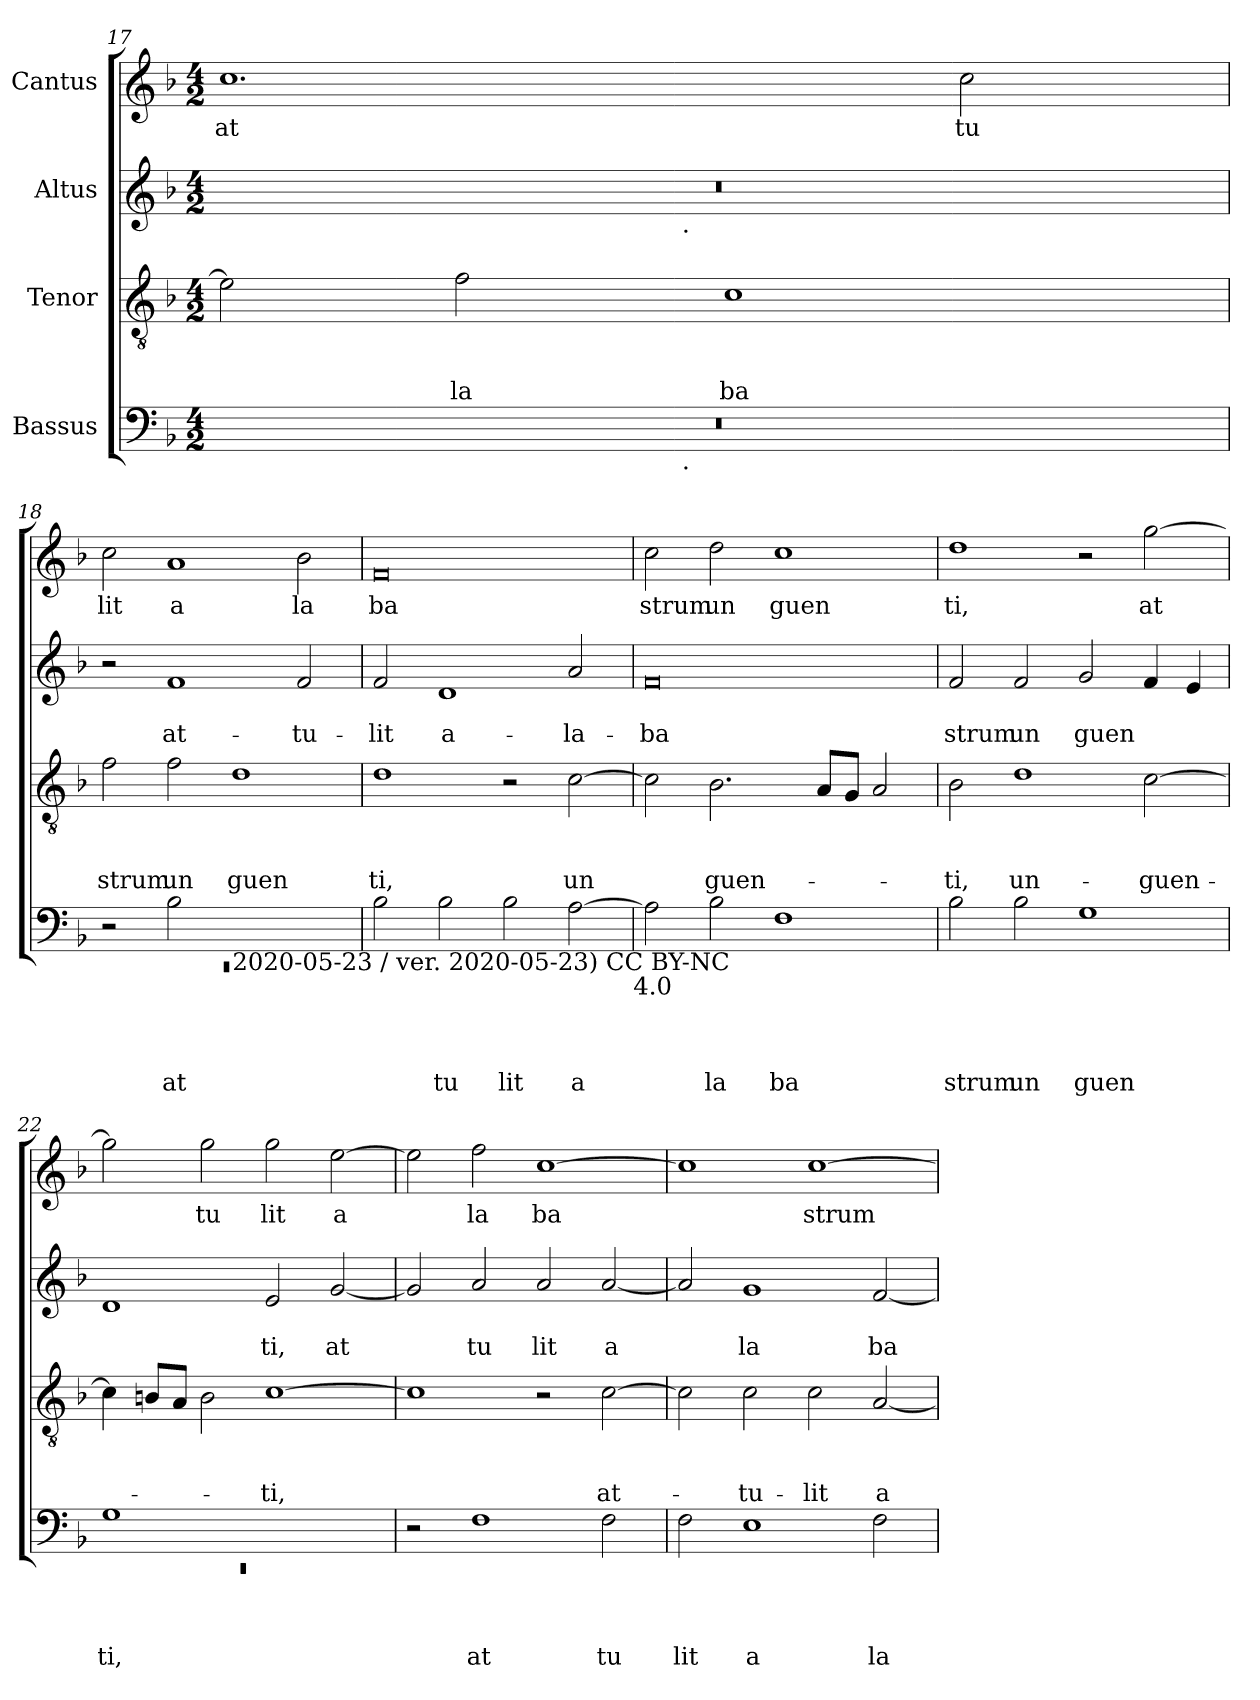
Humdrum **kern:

**kern	**text	**text	**text	**text	**kern	**text	**text	**text	**kern	**text	**text	**kern	**text
*part4	*part4	*part4	*part4	*part4	*part3	*part3	*part3	*part3	*part2	*part2	*part2	*part1	*part1
*staff4	*staff4	*staff4	*staff4	*staff4	*staff3	*staff3	*staff3	*staff3	*staff2	*staff2	*staff2	*staff1	*staff1
*I"Bassus	*	*	*	*	*I"Tenor	*	*	*	*I"Altus	*	*	*I"Cantus	*
*clefF4	*	*	*	*	*clefGv2	*	*	*	*clefG2	*	*	*clefG2	*
*k[b-]	*	*	*	*	*k[b-]	*	*	*	*k[b-]	*	*	*k[b-]	*
*F:	*	*	*	*	*F:	*	*	*	*F:	*	*	*F:	*
*M4/2	*	*	*	*	*M4/2	*	*	*	*M4/2	*	*	*M4/2	*
=17	=17	=17	=17	=17	=17	=17	=17	=17	=17	=17	=17	=17	=17
!	!	!	!	!	!	!	!	!	!	!	!	!	!LO:LY:b
*^	*	*	*	*	*	*	*	*	*^	*	*	*	*
0r	2ryy	.	.	.	.	2e\]	.	.	.	0r	2ryy	.	.	1.cc	at
!	!	!	!	!	!	!	!	!	!LO:LY:b	!	!	!	!	!	!
.	4...ryy	.	.	.	.	2f\	.	.	la	.	4...ryy	.	.	.	.
!	!	!	!	!	!	!	!	!	!	!	!LO:TX:b:t=.	!	!	!	!
!	!LO:TX:b:t=.	!	!	!	!	!	!	!	!	!	!	!	!	!	!
.	1ryy	.	.	.	.	.	.	.	.	.	1ryy	.	.	.	.
!	!	!	!	!	!	!	!	!	!LO:LY:b	!	!	!	!	!	!
.	.	.	.	.	.	1c	.	.	ba	.	.	.	.	.	.
!	!	!	!	!	!	!	!	!	!	!	!	!	!	!	!LO:LY:b
.	.	.	.	.	.	.	.	.	.	.	.	.	.	2cc\	tu
.	32ryy	.	.	.	.	.	.	.	.	.	32ryy	.	.	.	.
=18	=18	=18	=18	=18	=18	=18	=18	=18	=18	=18	=18	=18	=18	=18	=18
!	!LO:N:vis=1	!	!	!	!	!	!	!	!LO:LY:b	!	!	!	!	!	!LO:LY:b
*	*^	*	*	*	*	*	*	*	*	*v	*v	*	*	*	*
0ryy	0rEE	2r	.	.	.	.	2f\	.	.	strum	2r	.	.	2cc\	lit
!	!	!	!	!	!	!LO:LY:b	!	!	!	!LO:LY:b	!	!	!LO:LY:b	!	!LO:LY:b
.	.	2B-\	.	.	.	at	2f\	.	.	un	1f	.	at-	1a	a
!	!	!LO:TX:b:t=2020-05-23 / ver. 2020-05-23) CC BY-NC	!	!	!	!	!	!	!	!	!	!	!	!	!
!	!	!	!	!	!	!	!	!	!	!LO:LY:b	!	!	!	!	!
.	.	1ryy	.	.	.	.	1d	.	.	guen	.	.	.	.	.
!	!	!	!	!	!	!	!	!	!	!	!	!	!LO:LY:b	!	!LO:LY:b
.	.	.	.	.	.	.	.	.	.	.	2f/	.	-tu-	2b-\	la
*v	*v	*v	*	*	*	*	*	*	*	*	*	*	*	*	*
=19	=19	=19	=19	=19	=19	=19	=19	=19	=19	=19	=19	=19	=19
!	!	!	!	!	!	!	!	!LO:LY:b	!	!	!LO:LY:b	!	!LO:LY:b
2B-\	.	.	.	.	1d	.	.	ti,	2f/	.	-lit	0f	ba
!	!	!	!	!LO:LY:b	!	!	!	!	!	!	!LO:LY:b	!	!
2B-\	.	.	.	tu	.	.	.	.	1d	.	a-	.	.
!	!	!	!	!LO:LY:b	!	!	!	!	!	!	!	!	!
2B-\	.	.	.	lit	2r	.	.	.	.	.	.	.	.
!	!	!	!	!LO:LY:b	!	!	!	!LO:LY:b	!	!	!LO:LY:b	!	!
[>2A\	.	.	.	a	[>2c\	.	.	un	2a/	.	-la-	.	.
!LO:TX:b:t=4.0	!	!	!	!	!	!	!	!	!	!	!	!	!
!!LO:PB:g=z
=20	=20	=20	=20	=20	=20	=20	=20	=20	=20	=20	=20	=20	=20
!	!	!	!	!	!	!	!	!	!	!	!LO:LY:b	!	!LO:LY:b
2A\]	.	.	.	.	2c\]	.	.	.	0f	.	-ba	2cc\	strum
!	!	!	!	!LO:LY:b	!	!	!	!LO:LY:b	!	!	!	!	!LO:LY:b
2B-\	.	.	.	la	2.B-\	.	.	guen-	.	.	.	2dd\	un
!	!	!	!	!LO:LY:b	!	!	!	!	!	!	!	!	!LO:LY:b
1F	.	.	.	ba	.	.	.	.	.	.	.	1cc	guen
.	.	.	.	.	8A/L	.	.	.	.	.	.	.	.
.	.	.	.	.	8G/J	.	.	.	.	.	.	.	.
.	.	.	.	.	2A/	.	.	.	.	.	.	.	.
=21	=21	=21	=21	=21	=21	=21	=21	=21	=21	=21	=21	=21	=21
!	!	!	!	!LO:LY:b	!	!	!	!LO:LY:b	!	!	!LO:LY:b	!	!LO:LY:b
2B-\	.	.	.	strum	2B-\	.	.	-ti,	2f/	.	strum	1dd	ti,
!	!	!	!	!LO:LY:b	!	!	!	!LO:LY:b	!	!	!LO:LY:b	!	!
2B-\	.	.	.	un	1d	.	.	un-	2f/	.	un	.	.
!	!	!	!	!LO:LY:b	!	!	!	!	!	!	!LO:LY:b	!	!
1G	.	.	.	guen	.	.	.	.	2g/	.	guen	2r	.
!	!	!	!	!	!	!	!	!LO:LY:b	!	!	!	!	!LO:LY:b
.	.	.	.	.	[>2c\	.	.	-guen-	4f/	.	.	[>2gg\	at
.	.	.	.	.	.	.	.	.	4e/	.	.	.	.
=22	=22	=22	=22	=22	=22	=22	=22	=22	=22	=22	=22	=22	=22
*^	*	*	*	*	*	*	*	*	*	*	*	*	*
!	!LO:N:vis=1	!	!	!	!LO:LY:b	!	!	!	!	!	!	!	!	!
1G	0rEE	.	.	.	ti,	4c\]	.	.	.	1d	.	.	2gg\]	.
.	.	.	.	.	.	8B/L	.	.	.	.	.	.	.	.
.	.	.	.	.	.	8A/J	.	.	.	.	.	.	.	.
!	!	!	!	!	!	!	!	!	!	!	!	!	!	!LO:LY:b
.	.	.	.	.	.	2B\	.	.	.	.	.	.	2gg\	tu
!	!	!	!	!	!	!	!	!	!LO:LY:b	!	!	!LO:LY:b	!	!LO:LY:b
1ryy	.	.	.	.	.	[>1c	.	.	-ti,	2e/	.	ti,	2gg\	lit
!	!	!	!	!	!	!	!	!	!	!	!	!LO:LY:b	!	!LO:LY:b
.	.	.	.	.	.	.	.	.	.	[<2g/	.	at	[>2ee\	a
*v	*v	*	*	*	*	*	*	*	*	*	*	*	*	*
=23	=23	=23	=23	=23	=23	=23	=23	=23	=23	=23	=23	=23	=23
2r	.	.	.	.	1c]	.	.	.	2g/]	.	.	2ee\]	.
!	!	!	!	!LO:LY:b	!	!	!	!	!	!	!LO:LY:b	!	!LO:LY:b
1F	.	.	.	at	.	.	.	.	2a/	.	tu	2ff\	la
!	!	!	!	!	!	!	!	!	!	!	!LO:LY:b	!	!LO:LY:b
.	.	.	.	.	2r	.	.	.	2a/	.	lit	[>1cc	ba
!	!	!	!	!LO:LY:b	!	!	!	!LO:LY:b	!	!	!LO:LY:b	!	!
2F\	.	.	.	tu	[>2c\	.	.	at-	[<2a/	.	a	.	.
=24	=24	=24	=24	=24	=24	=24	=24	=24	=24	=24	=24	=24	=24
!	!	!	!	!LO:LY:b	!	!	!	!	!	!	!	!	!
2F\	.	.	.	lit	2c\]	.	.	.	2a/]	.	.	1cc]	.
!	!	!	!	!LO:LY:b	!	!	!	!LO:LY:b	!	!	!LO:LY:b	!	!
1E	.	.	.	a	2c\	.	.	-tu-	1g	.	la	.	.
!	!	!	!	!	!	!	!	!LO:LY:b	!	!	!	!	!LO:LY:b
.	.	.	.	.	2c\	.	.	-lit	.	.	.	[>1cc	strum
!	!	!	!	!LO:LY:b	!	!	!	!LO:LY:b	!	!	!LO:LY:b	!	!
2F\	.	.	.	la	[<2A/	.	.	a-	[<2f/	.	ba	.	.
=	=	=	=	=	=	=	=	=	=	=	=	=	=
*-	*-	*-	*-	*-	*-	*-	*-	*-	*-	*-	*-	*-	*-
